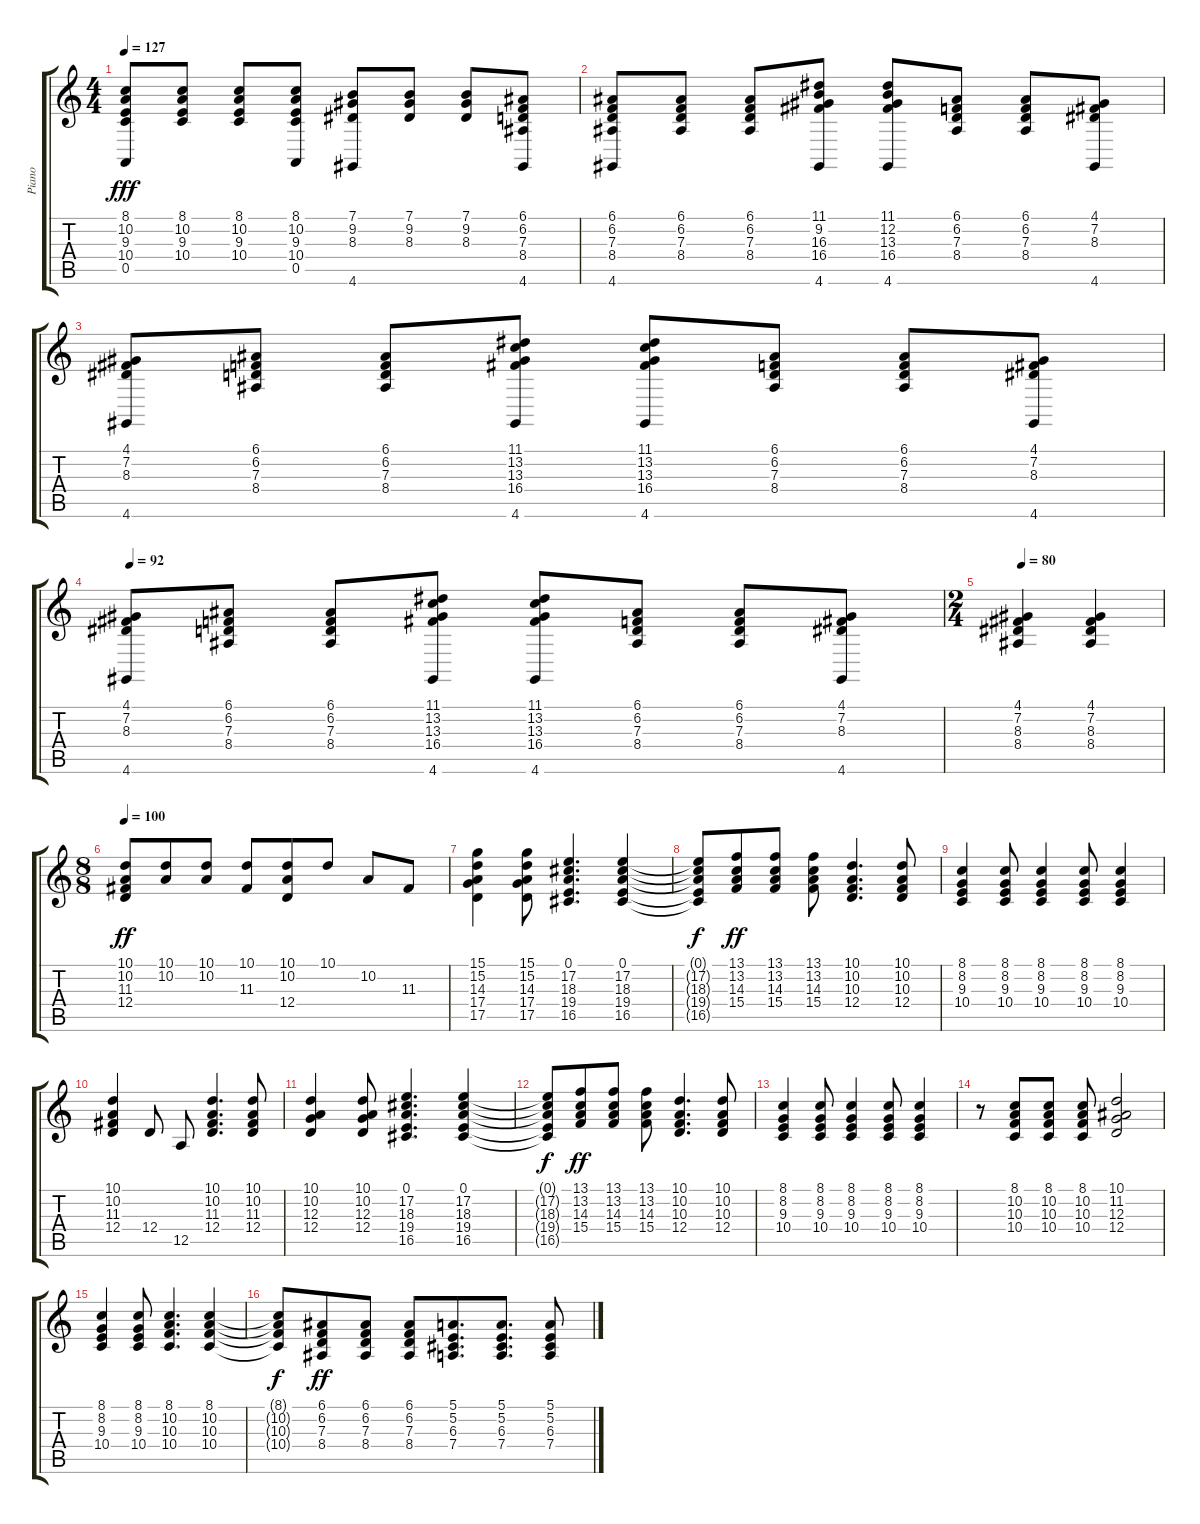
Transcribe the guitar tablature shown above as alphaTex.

\track ("Piano" "Piano") {instrument electricgrandpiano}
\staff {score tabs}
\tuning (E4 B3 G3 D3 A2 E2) {hide}
\ts (4 4)
\tempo 127
\clef g2
\ks c
(8.1 10.2 9.3 10.4 0.5).8{dy fff} (8.1 10.2 9.3 10.4).8 (8.1 10.2 9.3 10.4).8 (8.1 10.2 9.3 10.4 0.5).8 (7.1 9.2 8.3 4.6).8 (7.1 9.2 8.3).8 (7.1 9.2 8.3).8 (6.1 6.2 7.3 8.4 4.6).8 |
(6.1 6.2 7.3 8.4 4.6).8 (6.1 6.2 7.3 8.4).8 (6.1 6.2 7.3 8.4).8 (11.1 9.2 16.3 16.4 4.6).8 (11.1 12.2 13.3 16.4 4.6).8 (6.1 6.2 7.3 8.4).8 (6.1 6.2 7.3 8.4).8 (4.1 7.2 8.3 4.6).8 |
(4.1 7.2 8.3 4.6).8 (6.1 6.2 7.3 8.4).8 (6.1 6.2 7.3 8.4).8 (11.1 13.2 13.3 16.4 4.6).8 (11.1 13.2 13.3 16.4 4.6).8 (6.1 6.2 7.3 8.4).8 (6.1 6.2 7.3 8.4).8 (4.1 7.2 8.3 4.6).8 |
\tempo 92
(4.1 7.2 8.3 4.6).8 (6.1 6.2 7.3 8.4).8 (6.1 6.2 7.3 8.4).8 (11.1 13.2 13.3 16.4 4.6).8 (11.1 13.2 13.3 16.4 4.6).8 (6.1 6.2 7.3 8.4).8 (6.1 6.2 7.3 8.4).8 (4.1 7.2 8.3 4.6).8 |
\ts (2 4)
\tempo 80
(4.1 7.2 8.3 8.4).4 (4.1 7.2 8.3 8.4).4 |
\ts (8 8)
\tempo 100
(10.1 10.2 11.3 12.4).8{dy ff balance 4} (10.1 10.2).8{balance 2} (10.1 10.2).8 (10.1 11.3).8 (10.1 10.2 12.4).8 10.1.8 10.2.8 11.3.8 |
(15.1 15.2 14.3 17.4 17.5).4 (15.1 15.2 14.3 17.4 17.5).8 (0.1 17.2 18.3 19.4 16.5).4{d} (0.1 17.2 18.3 19.4 16.5).4 |
(0.1{t} 17.2{t} 18.3{t} 19.4{t} 16.5{t}).8{dy f} (13.1 13.2 14.3 15.4).8{dy ff} (13.1 13.2 14.3 15.4).8 (13.1 13.2 14.3 15.4).8 (10.1 10.2 10.3 12.4).4{d} (10.1 10.2 10.3 12.4).8 |
(8.1 8.2 9.3 10.4).4 (8.1 8.2 9.3 10.4).8 (8.1 8.2 9.3 10.4).4 (8.1 8.2 9.3 10.4).8 (8.1 8.2 9.3 10.4).4 |
(10.1 10.2 11.3 12.4).4 12.4.8 12.5.8 (10.1 10.2 11.3 12.4).4{d} (10.1 10.2 11.3 12.4).8 |
(10.1 10.2 12.3 12.4).4 (10.1 10.2 12.3 12.4).8 (0.1 17.2 18.3 19.4 16.5).4{d} (0.1 17.2 18.3 19.4 16.5).4 |
(0.1{t} 17.2{t} 18.3{t} 19.4{t} 16.5{t}).8{dy f} (13.1 13.2 14.3 15.4).8{dy ff} (13.1 13.2 14.3 15.4).8 (13.1 13.2 14.3 15.4).8 (10.1 10.2 10.3 12.4).4{d} (10.1 10.2 10.3 12.4).8 |
(8.1 8.2 9.3 10.4).4 (8.1 8.2 9.3 10.4).8 (8.1 8.2 9.3 10.4).4 (8.1 8.2 9.3 10.4).8 (8.1 8.2 9.3 10.4).4 |
r.8 (8.1 10.2 10.3 10.4).8 (8.1 10.2 10.3 10.4).8 (8.1 10.2 10.3 10.4).8 (10.1 11.2 12.3 12.4).2 |
(8.1 8.2 9.3 10.4).4 (8.1 8.2 9.3 10.4).8 (8.1 10.2 10.3 10.4).4{d} (8.1 10.2 10.3 10.4).4 |
(8.1{t} 10.2{t} 10.3{t} 10.4{t}).8{dy f} (6.1 6.2 7.3 8.4).8{dy ff} (6.1 6.2 7.3 8.4).8 (6.1 6.2 7.3 8.4).8 (5.1 5.2 6.3 7.4).8{d} (5.1 5.2 6.3 7.4).8{d} (5.1 5.2 6.3 7.4).8
